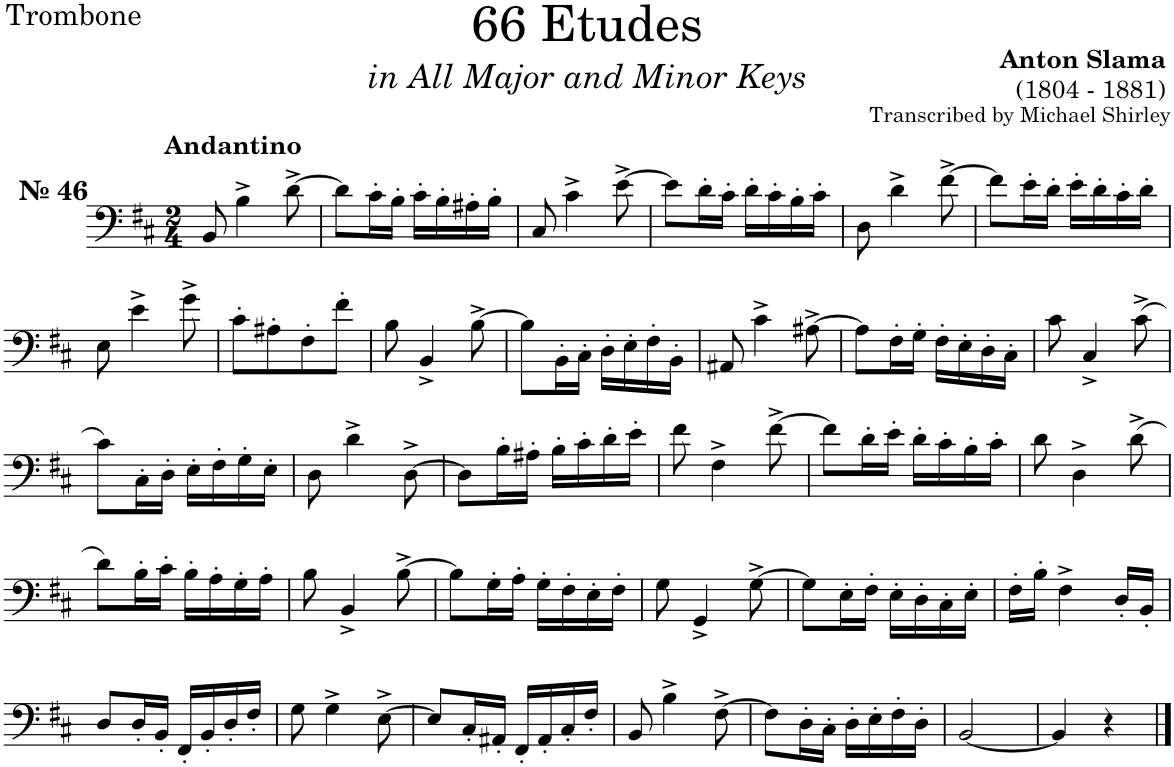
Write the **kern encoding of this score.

**kern
*part1
*staff1
*I"Trombone
*I'Tbn.
*clefF4
*k[f#c#]
*M2/4
=1
!LO:TX:a:B:t=№ 46
!LO:TX:a:B:t=Andantino
8BB/
4B^\
[>8d^\
=2
8d\L]
16c#'\L
16B'\JJ
16c#'\LL
16B'\
16A#X'\
16B'\JJ
=3
8C#/
4c#^\
[>8e^\
=4
8e\L]
16d'\L
16c#'\JJ
16d'\LL
16c#'\
16B'\
16c#'\JJ
=5
8D\
4d^\
[>8f#^\
=6
8f#\L]
16e'\L
16d'\JJ
16e'\LL
16d'\
16c#'\
16d'\JJ
!!LO:LB:g=z
=7
8E\
4e^\
8g^\
=8
8c#'\L
8A#X'\
8F#'\
8f#'\J
=9
8B\
4BB^/
[>8B^\
=10
8B\L]
16BB'\L
16C#'\JJ
16D'\LL
16E'\
16F#'\
16BB'\JJ
=11
8AA#X/
4c#^\
[>8A#X^\
=12
8A#\L]
16F#'\L
16G'\JJ
16F#'\LL
16E'\
16D'\
16C#'\JJ
=13
8c#\
4C#^/
(>8c#^\
!!LO:LB:g=z
=14
8c#\L)
16C#'\L
16D'\JJ
16E'\LL
16F#'\
16G'\
16E'\JJ
=15
8D\
4d^\
[>8D^\
=16
8D\L]
16B'\L
16A#X'\JJ
16B'\LL
16c#'\
16d'\
16e'\JJ
=17
8f#\
4F#^\
[>8f#^\
=18
8f#\L]
16d'\L
16e'\JJ
16d'\LL
16c#'\
16B'\
16c#'\JJ
=19
8d\
4D^\
(>8d^\
!!LO:LB:g=z
=20
8d\L)
16B'\L
16c#'\JJ
16B'\LL
16A'\
16G'\
16A'\JJ
=21
8B\
4BB^/
[>8B^\
=22
8B\L]
16G'\L
16A'\JJ
16G'\LL
16F#'\
16E'\
16F#'\JJ
=23
8G\
4GG^/
[>8G^\
=24
8G\L]
16E'\L
16F#'\JJ
16E'\LL
16D'\
16C#'\
16E'\JJ
=25
16F#'\LL
16B'\JJ
4F#^\
16D'/LL
16BB'/JJ
!!LO:LB:g=z
=26
8D/L
16D'/L
16BB'/JJ
16FF#'/LL
16BB'/
16D'/
16F#'/JJ
=27
8G\
4G^\
[>8E^\
=28
8E/L]
16C#'/L
16AA#X'/JJ
16FF#'/LL
16AA#'/
16C#'/
16F#'/JJ
=29
8BB/
4B^\
[8F#^\
=30
8F#\L]
16D'\L
16C#'\JJ
16D'\LL
16E'\
16F#'\
16D'\JJ
=31
[<2BB/
=32
4BB/]
4r
==
*-
